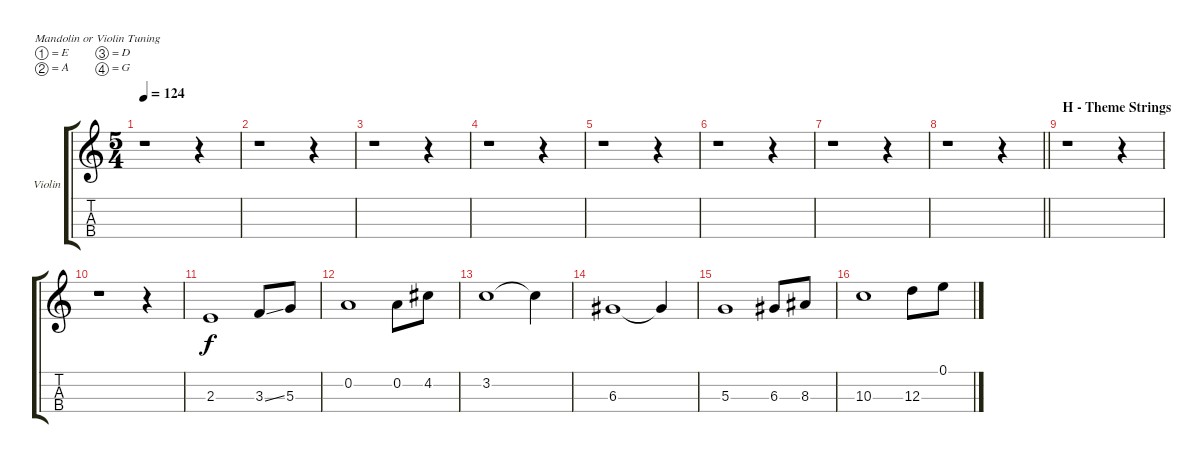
\bracketExtendMode groupsimilarinstruments
\firstSystemTrackNameOrientation horizontal
\otherSystemsTrackNameOrientation horizontal
\track ("Violin" "Violin") {instrument violin}
\staff {score tabs}
\tuning (E5 A4 D4 G3)
\ts (5 4)
\tempo 124
\clef g2
\scale
0.333333
\ks aminor
r.1{dy f} r.4 |
\scale
0.333333 r.1 r.4 |
\scale
0.333333 r.1 r.4 |
\scale
0.333333 r.1 r.4 |
\scale
0.333333 r.1 r.4 |
\scale
0.333333 r.1 r.4 |
\scale
0.333333 r.1 r.4 |
\scale
0.333333
\barLineRight lightlight
r.1 r.4 |
\section ("" "H - Theme Strings")
\scale
0.333333 r.1 r.4 |
\scale
0.333333 r.1 r.4 |
\scale
0.333333 2.3.1 3.3{ss}.8 5.3.8 |
\scale
0.333333 0.2.1 0.2.8 4.2.8 |
\scale
0.333333 3.2.1 3.2{t}.4 |
\scale
0.333333 6.3.1 6.3{t}.4 |
\scale
0.333333 5.3.1 6.3.8 8.3.8 |
\scale
0.333333 10.3.1 12.3.8 0.1.8
